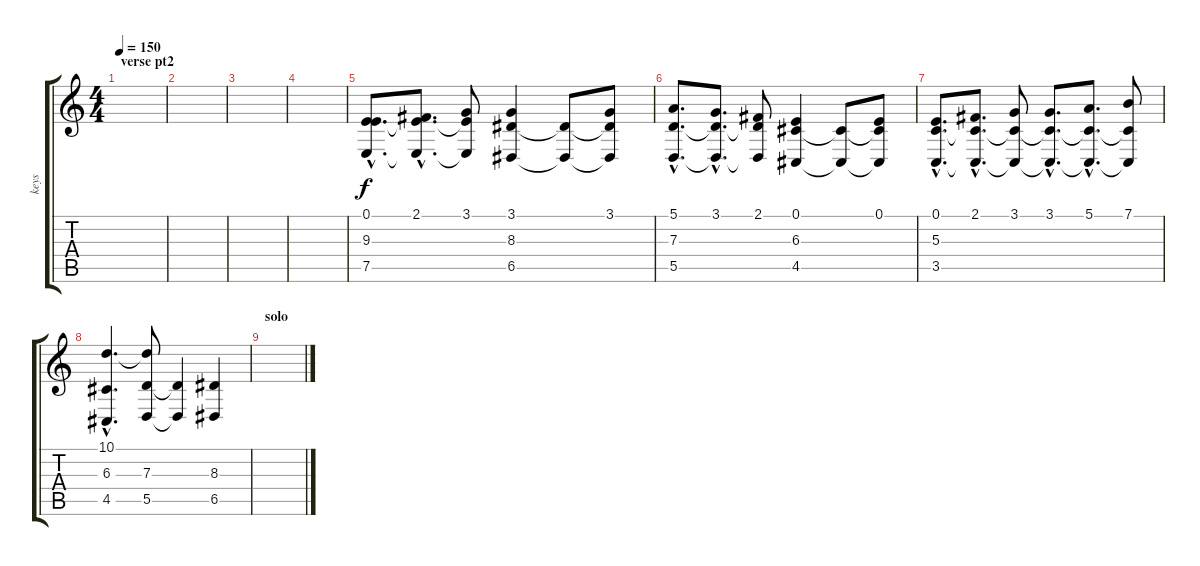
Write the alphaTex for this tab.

\track ("keys" "keys") {instrument stringensemble1}
\staff {score tabs}
\tuning (E4 B3 G3 D3 A2 E2) {hide}
\ts (4 4)
\section ("" "verse pt2")
\tempo 150
\clef g2
\ks c
|
|
|
|
(0.1{hac} 9.3{hac} 7.5{hac}).8{d dy f} (2.1{hac} 9.3{hac t} 7.5{hac t}).8{d} (3.1 9.3{t} 7.5{t}).8 (3.1 8.3 6.5).4 (8.3{t} 6.5{t}).8 (3.1 8.3{t} 6.5{t}).8 |
(5.1{hac} 7.3{hac} 5.5{hac}).8{d} (3.1{hac} 7.3{hac t} 5.5{hac t}).8{d} (2.1 7.3{t} 5.5{t}).8 (0.1 6.3 4.5).4 (6.3{t} 4.5{t}).8 (0.1 6.3{t} 4.5{t}).8 |
(0.1{hac} 5.3{hac} 3.5{hac}).8{d} (2.1{hac} 5.3{hac t} 3.5{hac t}).8{d} (3.1 5.3{t} 3.5{t}).8 (3.1{hac} 5.3{hac t} 3.5{hac t}).8{d} (5.1{hac} 5.3{hac t} 3.5{hac t}).8{d} (7.1 5.3{t} 3.5{t}).8 |
(10.1{hac} 6.3{hac} 4.5{hac}).4{d} (10.1{t} 7.3 5.5).8 (7.3{t} 5.5{t}).4 (8.3 6.5).4 |
\section ("" "solo")
